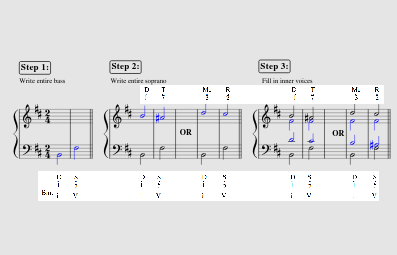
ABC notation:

X:1
%%score { ( 1 4 ) | ( 2 3 ) }
L:1/8
M:2/4
I:linebreak $
K:D
V:1 treble
V:4 treble
V:2 bass
V:3 bass
V:1
 x4 | x4 || B4 | ^A4 | x4 | %5
 d4 | c4 || B4 | ^A4 | x4 | %10
 d4 | c4 || %12
V:2
 x4 | x4 || x4 | x4 | x4 | %5
 x4 | x4 || D4 | C4 | x4 | %10
 B,4 | ^A,4 || %12
V:3
 B,,4 | F,4 || B,,4 | F,4 | x4 | %5
 B,,4 | F,4 || B,,4 | F,4 | x4 | %10
 B,,4 | F,4 || %12
V:4
 x4 | x4 || x4 | x4 | x4 | %5
 x4 | x4 || F4 | F4 | x4 | %10
 F4 | F4 || %12
